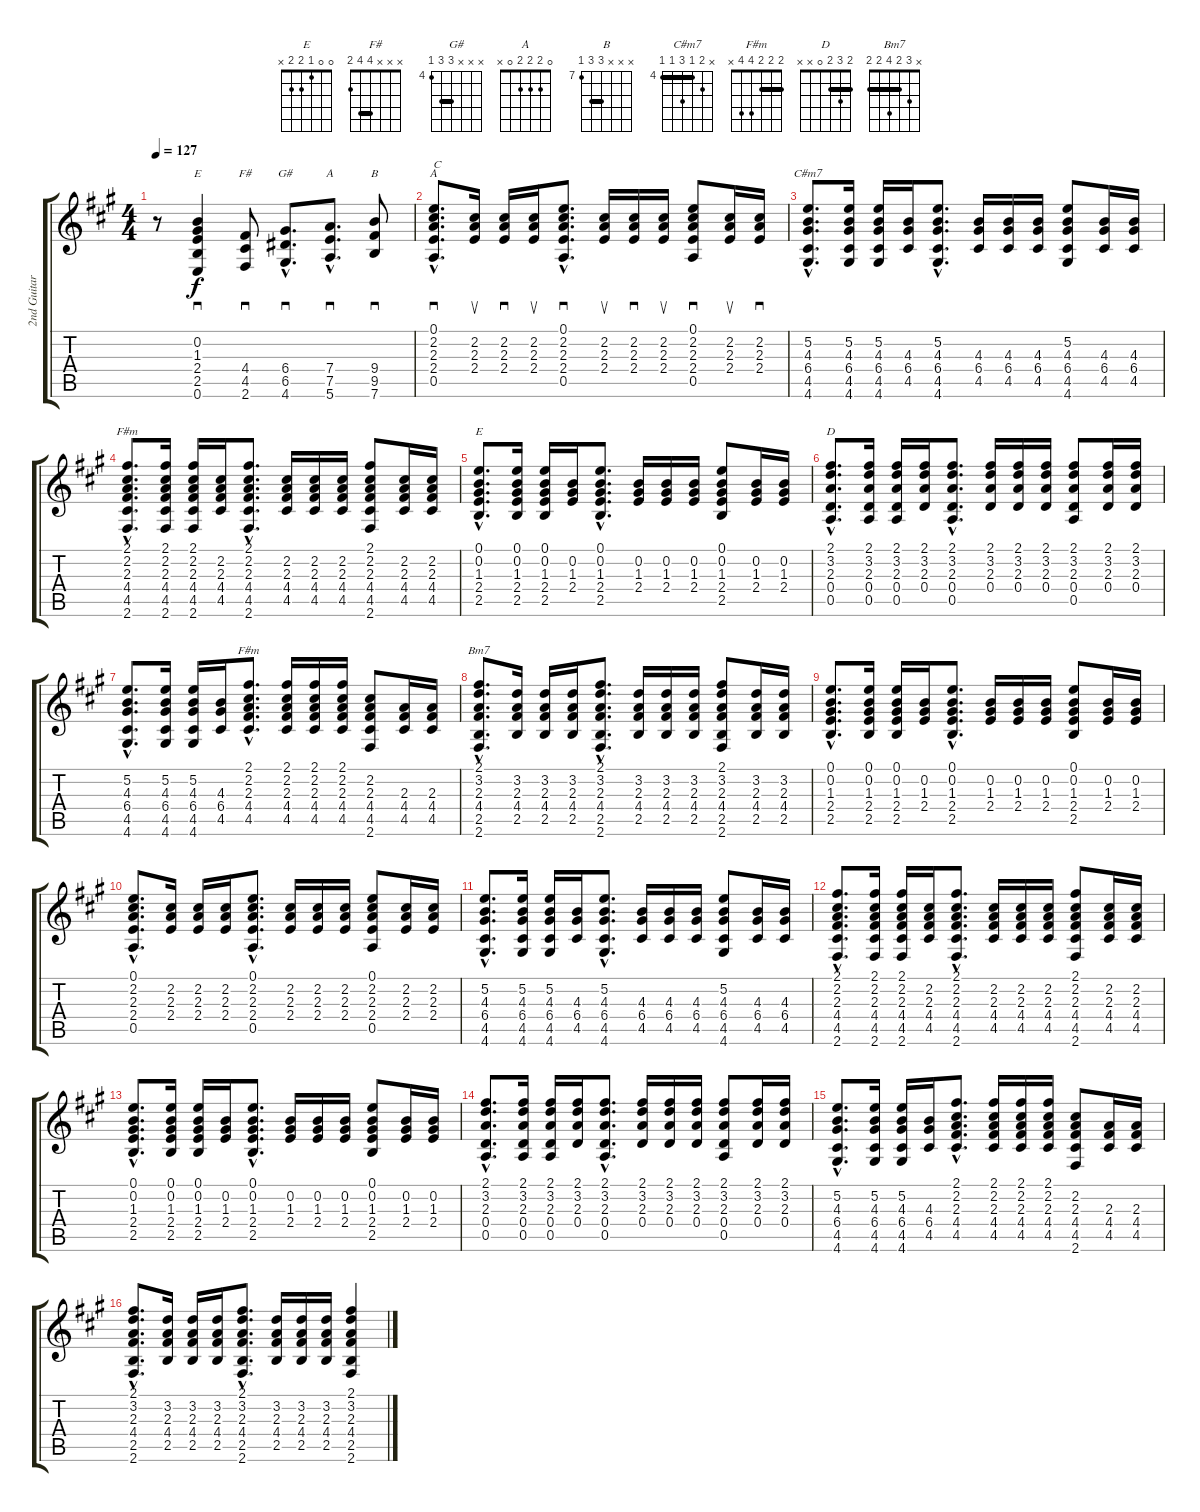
\track ("2nd Guitar" "2nd Guitar") {instrument acousticguitarnylon}
\staff {score tabs}
\tuning (E4 B3 G3 D3 A2 E2) {hide}
\chord ("E" x x 1 2 2 x)
\chord ("F#" x x x 4 4 2) {barre 4}
\chord ("G#" x x x 6 6 4) {firstfret 4 barre 6}
\chord ("A" x x x 7 7 5) {firstfret 5 barre 7}
\chord ("B" x x x 9 9 7) {firstfret 7 barre 9}
\chord ("A" 0 2 2 2 0 x)
\chord ("C#m7" x 5 4 6 4 4) {firstfret 4 barre 4}
\chord ("F#m" x 2 2 4 4 2) {barre 2}
\chord ("E" 0 0 1 2 2 x)
\chord ("D" 2 3 2 0 x x) {barre 2}
\chord ("F#m" 2 2 2 4 4 x) {barre 2}
\chord ("Bm7" x 3 2 4 2 2) {barre 2}
\ts (4 4)
\tempo 127
\clef g2
\ks a
r.8{dy f} (0.2 1.3 2.4 2.5 0.6).4{sd ch "E"} (4.4 4.5 2.6).8{sd ch "F#"} (6.4{hac} 6.5{hac} 4.6{hac}).8{d sd ch "G#"} (7.4{hac} 7.5{hac} 5.6{hac}).8{d sd ch "A"} (9.4 9.5 7.6).8{sd ch "B"} |
(0.1{hac} 2.2 2.3{hac} 2.4{hac} 0.5{hac}).8{d sd ch "A" txt "C" volume 13} (2.2 2.3 2.4).16{su} (2.2 2.3 2.4).16{sd} (2.2 2.3 2.4).16{su} (0.1{hac} 2.2{hac} 2.3{hac} 2.4{hac} 0.5{hac}).8{d sd} (2.2 2.3 2.4).16{su} (2.2 2.3 2.4).16{sd} (2.2 2.3 2.4).16{su} (0.1 2.2 2.3 2.4 0.5).8{sd} (2.2 2.3 2.4).16{su} (2.2 2.3 2.4).16{sd} |
(5.2 4.3{hac} 6.4{hac} 4.5{hac} 4.6{hac}).8{d ch "C#m7"} (5.2 4.3 6.4 4.5 4.6).16 (5.2 4.3 6.4 4.5 4.6).16 (4.3 6.4 4.5).16 (5.2{hac} 4.3{hac} 6.4{hac} 4.5{hac} 4.6{hac}).8{d} (4.3 6.4 4.5).16 (4.3 6.4 4.5).16 (4.3 6.4 4.5).16 (5.2 4.3 6.4 4.5 4.6).8 (4.3 6.4 4.5).16 (4.3 6.4 4.5).16 |
(2.1{hac} 2.2 2.3{hac} 4.4{hac} 4.5{hac} 2.6{hac}).8{d ch "F#m"} (2.1 2.2 2.3 4.4 4.5 2.6).16 (2.1 2.2 2.3 4.4 4.5 2.6).16 (2.2 2.3 4.4 4.5).16 (2.1{hac} 2.2{hac} 2.3{hac} 4.4{hac} 4.5{hac} 2.6{hac}).8{d} (2.2 2.3 4.4 4.5).16 (2.2 2.3 4.4 4.5).16 (2.2 2.3 4.4 4.5).16 (2.1 2.2 2.3 4.4 4.5 2.6).8 (2.2 2.3 4.4 4.5).16 (2.2 2.3 4.4 4.5).16 |
(0.1{hac} 0.2 1.3{hac} 2.4{hac} 2.5{hac}).8{d ch "E"} (0.1 0.2 1.3 2.4 2.5).16 (0.1 0.2 1.3 2.4 2.5).16 (0.2 1.3 2.4).16 (0.1{hac} 0.2{hac} 1.3{hac} 2.4{hac} 2.5{hac}).8{d} (0.2 1.3 2.4).16 (0.2 1.3 2.4).16 (0.2 1.3 2.4).16 (0.1 0.2 1.3 2.4 2.5).8 (0.2 1.3 2.4).16 (0.2 1.3 2.4).16 |
(2.1{hac} 3.2 2.3{hac} 0.4{hac} 0.5{hac}).8{d ch "D"} (2.1 3.2 2.3 0.4 0.5).16 (2.1 3.2 2.3 0.4 0.5).16 (2.1 3.2 2.3 0.4).16 (2.1{hac} 3.2{hac} 2.3{hac} 0.4{hac} 0.5{hac}).8{d} (2.1 3.2 2.3 0.4).16 (2.1 3.2 2.3 0.4).16 (2.1 3.2 2.3 0.4).16 (2.1 3.2 2.3 0.4 0.5).8 (2.1 3.2 2.3 0.4).16 (2.1 3.2 2.3 0.4).16 |
(5.2 4.3{hac} 6.4{hac} 4.5{hac} 4.6{hac}).8{d} (5.2 4.3 6.4 4.5 4.6).16 (5.2 4.3 6.4 4.5 4.6).16 (4.3 6.4 4.5).16 (2.1{hac} 2.2{hac} 2.3{hac} 4.4{hac} 4.5{hac}).8{d ch "F#m"} (2.1 2.2 2.3 4.4 4.5).16 (2.1 2.2 2.3 4.4 4.5).16 (2.1 2.2 2.3 4.4 4.5).16 (2.2 2.3 4.4 4.5 2.6).8 (2.3 4.4 4.5).16 (2.3 4.4 4.5).16 |
(2.1{hac} 3.2 2.3{hac} 4.4{hac} 2.5{hac} 2.6{hac}).8{d ch "Bm7"} (3.2 2.3 4.4 2.5).16 (3.2 2.3 4.4 2.5).16 (3.2 2.3 4.4 2.5).16 (2.1{hac} 3.2 2.3{hac} 4.4{hac} 2.5{hac} 2.6{hac}).8{d} (3.2 2.3 4.4 2.5).16 (3.2 2.3 4.4 2.5).16 (3.2 2.3 4.4 2.5).16 (2.1 3.2 2.3 4.4 2.5 2.6).8 (3.2 2.3 4.4 2.5).16 (3.2 2.3 4.4 2.5).16 |
(0.1{hac} 0.2 1.3{hac} 2.4{hac} 2.5{hac}).8{d} (0.1 0.2 1.3 2.4 2.5).16 (0.1 0.2 1.3 2.4 2.5).16 (0.2 1.3 2.4).16 (0.1{hac} 0.2{hac} 1.3{hac} 2.4{hac} 2.5{hac}).8{d} (0.2 1.3 2.4).16 (0.2 1.3 2.4).16 (0.2 1.3 2.4).16 (0.1 0.2 1.3 2.4 2.5).8 (0.2 1.3 2.4).16 (0.2 1.3 2.4).16 |
(0.1{hac} 2.2 2.3{hac} 2.4{hac} 0.5{hac}).8{d} (2.2 2.3 2.4).16 (2.2 2.3 2.4).16 (2.2 2.3 2.4).16 (0.1{hac} 2.2{hac} 2.3{hac} 2.4{hac} 0.5{hac}).8{d} (2.2 2.3 2.4).16 (2.2 2.3 2.4).16 (2.2 2.3 2.4).16 (0.1 2.2 2.3 2.4 0.5).8 (2.2 2.3 2.4).16 (2.2 2.3 2.4).16 |
(5.2 4.3{hac} 6.4{hac} 4.5{hac} 4.6{hac}).8{d} (5.2 4.3 6.4 4.5 4.6).16 (5.2 4.3 6.4 4.5 4.6).16 (4.3 6.4 4.5).16 (5.2{hac} 4.3{hac} 6.4{hac} 4.5{hac} 4.6{hac}).8{d} (4.3 6.4 4.5).16 (4.3 6.4 4.5).16 (4.3 6.4 4.5).16 (5.2 4.3 6.4 4.5 4.6).8 (4.3 6.4 4.5).16 (4.3 6.4 4.5).16 |
(2.1{hac} 2.2 2.3{hac} 4.4{hac} 4.5{hac} 2.6{hac}).8{d} (2.1 2.2 2.3 4.4 4.5 2.6).16 (2.1 2.2 2.3 4.4 4.5 2.6).16 (2.2 2.3 4.4 4.5).16 (2.1{hac} 2.2{hac} 2.3{hac} 4.4{hac} 4.5{hac} 2.6{hac}).8{d} (2.2 2.3 4.4 4.5).16 (2.2 2.3 4.4 4.5).16 (2.2 2.3 4.4 4.5).16 (2.1 2.2 2.3 4.4 4.5 2.6).8 (2.2 2.3 4.4 4.5).16 (2.2 2.3 4.4 4.5).16 |
(0.1{hac} 0.2 1.3{hac} 2.4{hac} 2.5{hac}).8{d} (0.1 0.2 1.3 2.4 2.5).16 (0.1 0.2 1.3 2.4 2.5).16 (0.2 1.3 2.4).16 (0.1{hac} 0.2{hac} 1.3{hac} 2.4{hac} 2.5{hac}).8{d} (0.2 1.3 2.4).16 (0.2 1.3 2.4).16 (0.2 1.3 2.4).16 (0.1 0.2 1.3 2.4 2.5).8 (0.2 1.3 2.4).16 (0.2 1.3 2.4).16 |
(2.1{hac} 3.2 2.3{hac} 0.4{hac} 0.5{hac}).8{d} (2.1 3.2 2.3 0.4 0.5).16 (2.1 3.2 2.3 0.4 0.5).16 (2.1 3.2 2.3 0.4).16 (2.1{hac} 3.2{hac} 2.3{hac} 0.4{hac} 0.5{hac}).8{d} (2.1 3.2 2.3 0.4).16 (2.1 3.2 2.3 0.4).16 (2.1 3.2 2.3 0.4).16 (2.1 3.2 2.3 0.4 0.5).8 (2.1 3.2 2.3 0.4).16 (2.1 3.2 2.3 0.4).16 |
(5.2 4.3{hac} 6.4{hac} 4.5{hac} 4.6{hac}).8{d} (5.2 4.3 6.4 4.5 4.6).16 (5.2 4.3 6.4 4.5 4.6).16 (4.3 6.4 4.5).16 (2.1{hac} 2.2{hac} 2.3{hac} 4.4{hac} 4.5{hac}).8{d} (2.1 2.2 2.3 4.4 4.5).16 (2.1 2.2 2.3 4.4 4.5).16 (2.1 2.2 2.3 4.4 4.5).16 (2.2 2.3 4.4 4.5 2.6).8 (2.3 4.4 4.5).16 (2.3 4.4 4.5).16 |
(2.1{hac} 3.2 2.3{hac} 4.4{hac} 2.5{hac} 2.6{hac}).8{d} (3.2 2.3 4.4 2.5).16 (3.2 2.3 4.4 2.5).16 (3.2 2.3 4.4 2.5).16 (2.1{hac} 3.2 2.3{hac} 4.4{hac} 2.5{hac} 2.6{hac}).8{d} (3.2 2.3 4.4 2.5).16 (3.2 2.3 4.4 2.5).16 (3.2 2.3 4.4 2.5).16 (2.1 3.2 2.3 4.4 2.5 2.6).4
